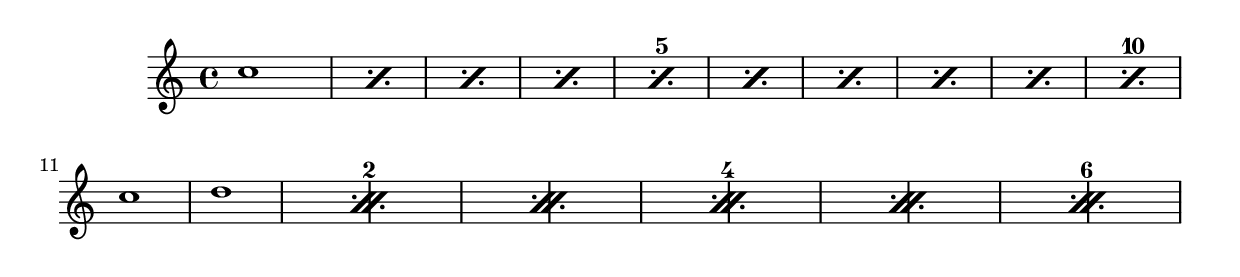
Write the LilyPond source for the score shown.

%% Do not edit this file; it is auto-generated from input/new
%% This file is in the public domain.
\version "2.11.64"
\header {
  texidoces = "
Se pueden mostrar los contadores de las repeticiones del tipo
porcentaje a intervalos regulares mediante el establecimiento de
la propiedad de contexto @code{repeatCountVisibility}.

"
  doctitlees = "Visibilidad del contador de repeticiones de tipo porcentaje"

  lsrtags = "repeats, tweaks-and-overrides"
  texidoc = "
Percent repeat counters can be shown at regular intervals by setting
the context property @code{repeatCountVisibility}.
"
  doctitle = "Percent repeat count visibility"
} % begin verbatim


\relative c'' {
  \set countPercentRepeats = ##t
  \set repeatCountVisibility = #(every-nth-repeat-count-visible 5)
  \repeat percent 10 { c1 } \break
  \set repeatCountVisibility = #(every-nth-repeat-count-visible 2)
  \repeat percent 6 { c1 d1 }
}
